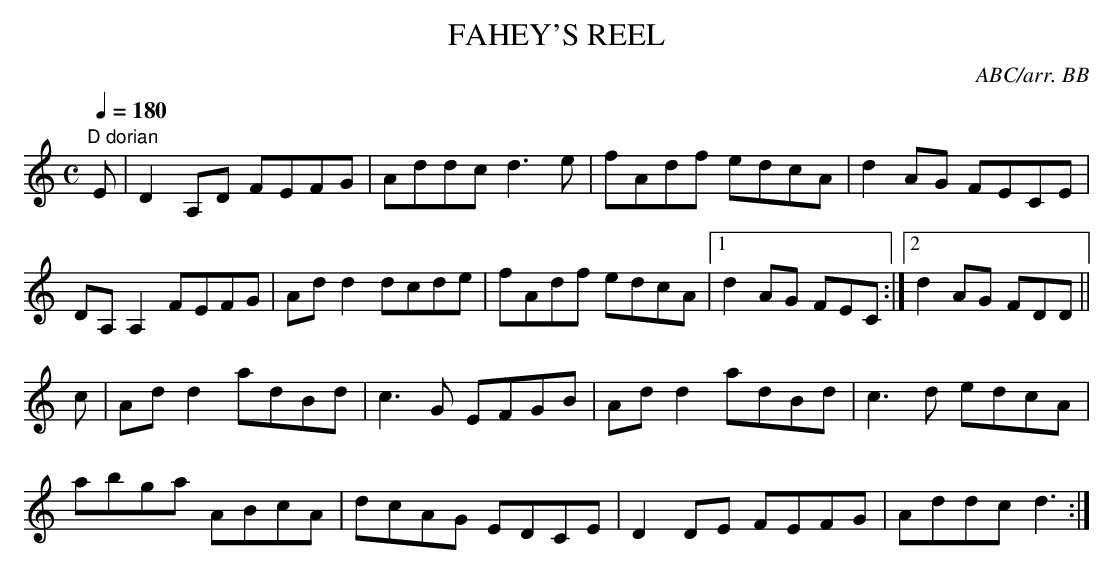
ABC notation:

X:1
T:FAHEY'S REEL
C:ABC/arr. BB
i.e. with B natural instead of flat as CRE has them. I'm
not sure which is Fahey's own version.
L:1/8
Q:1/4=180
M:C
K:C
"D dorian"
E|D2A,D FEFG|Addc d3e|fAdf edcA|d2AG FECE|
DA,A,2 FEFG|Add2 dcde|fAdf edcA|1 d2AG FEC:|\
[2 d2AG FDD||
c|Add2 adBd|c3G EFGB|Add2 adBd|c3d edcA|
abga ABcA|dcAG EDCE|D2DE FEFG|Addc d3:|
